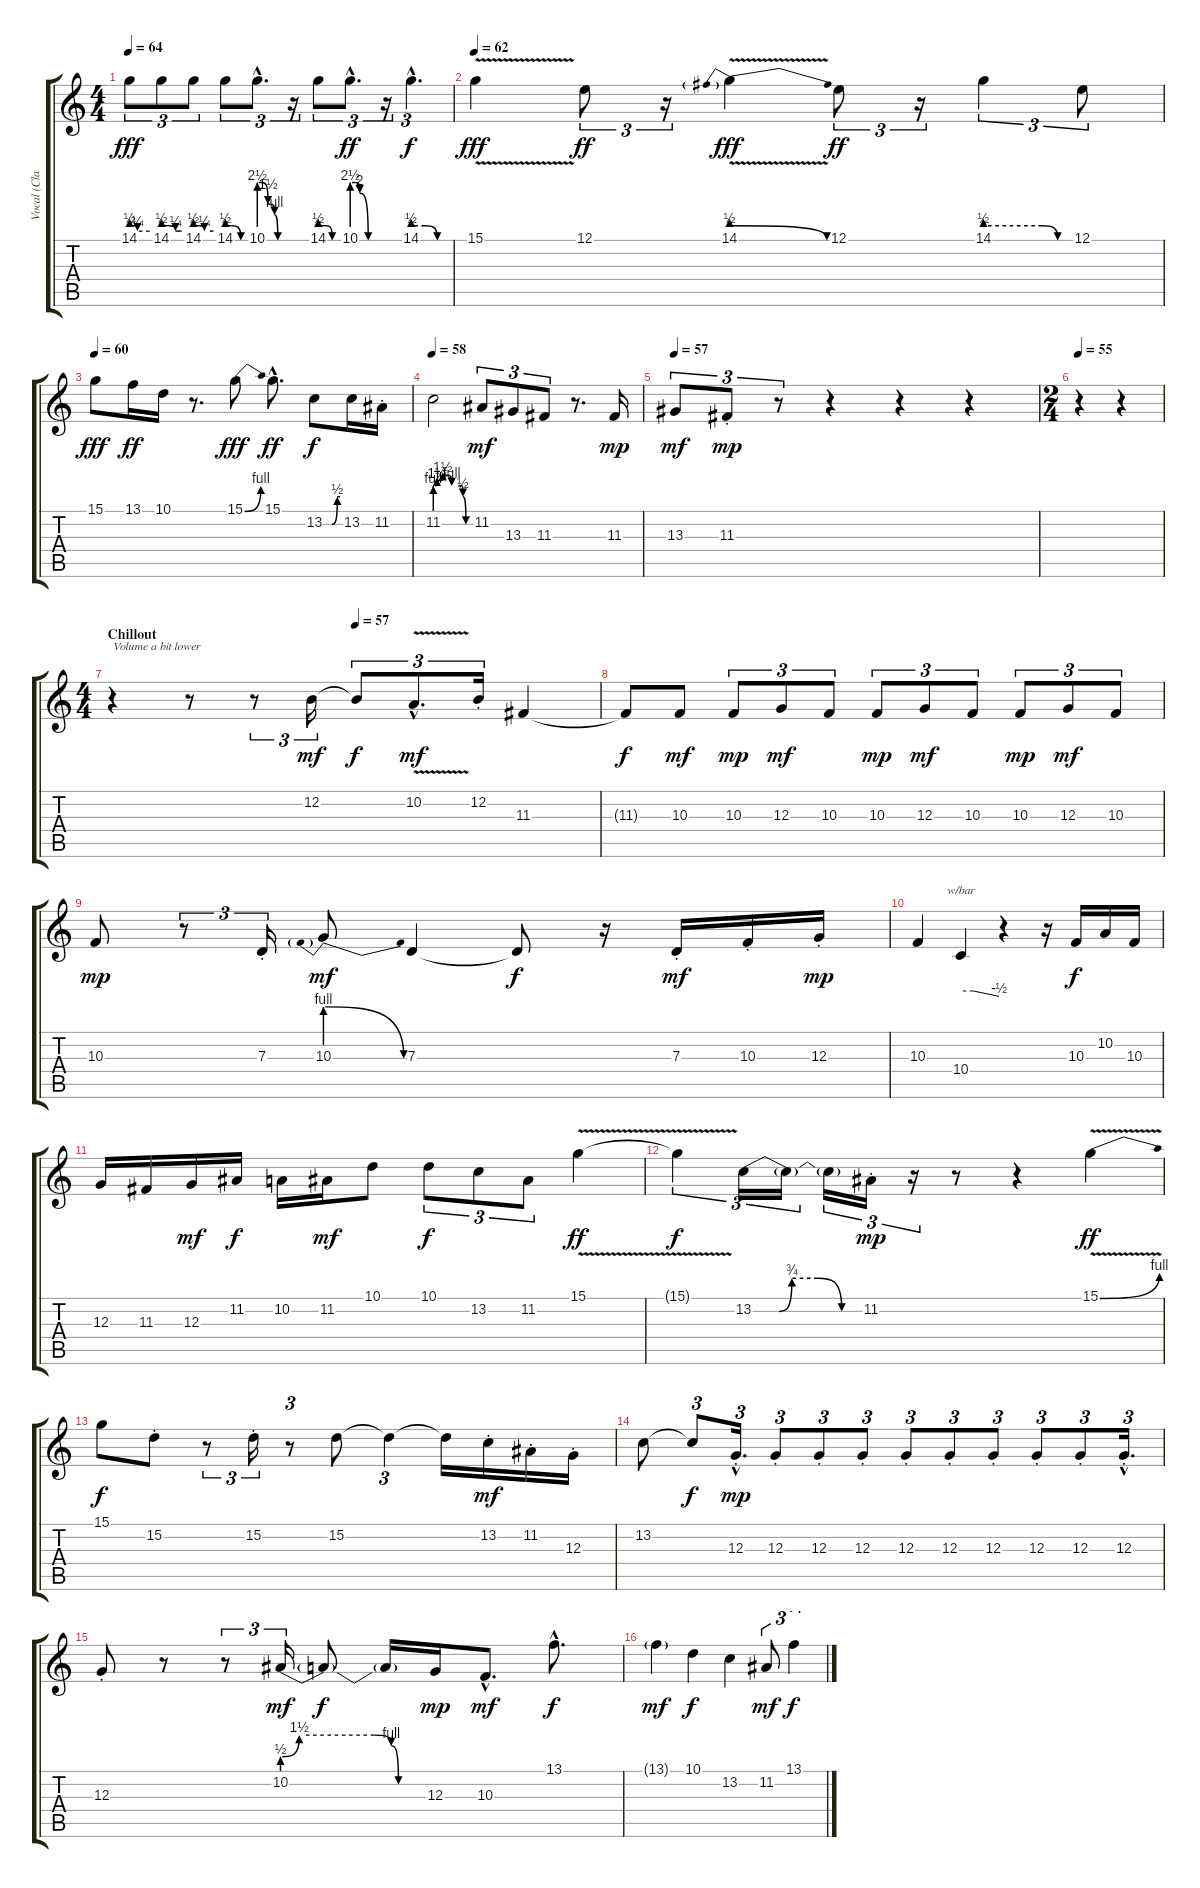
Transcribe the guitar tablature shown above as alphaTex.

\track ("Vocal (Clare Torry)" "Vocal (Cla") {instrument choiraahs}
\staff {score tabs}
\tuning (E4 B3 G3 D3 A2 E2) {hide}
\ts (4 4)
\tempo 64
\clef g2
\ks c
14.1{be (custom 0 2 10 2 20 1 60 1)}.8{tu (3 2) dy fff} 14.1{be (custom 0 2 20 2 40 1 60 1)}.8{tu (3 2)} 14.1{be (custom 0 2 15 2 30 1 60 1)}.8{tu (3 2)} 14.1{be (custom 0 2 15 2 45 0 60 0)}.8{tu (3 2)} 10.1{be (custom 0 10 7 10 22 6 28 6 38 4 46 0 60 0) hac}.8{d tu (3 2)} r.16{tu (3 2)} 14.1{be (custom 0 2 20 2 40 0 60 0)}.8{tu (3 2)} 10.1{be (custom 0 10 9 10 19 8 40 0 60 0) hac}.8{d tu (3 2) dy ff} r.16{tu (3 2)} 14.1{be (custom 0 2 20 2 40 0 60 0) hac}.4{d tu (3 2) dy f} |
\tempo 62
15.1{v}.4{dy fff} 12.1.8{tu (3 2) dy ff} r.16{tu (3 2)} 14.1{be (prebendrelease 0 2 60 0) v}.4{dy fff} 12.1.8{tu (3 2) dy ff} r.16{tu (3 2)} 14.1{be (custom 0 2 40 2 51 0 60 0)}.4{tu (3 2)} 12.1.8{tu (3 2)} |
\tempo 60
15.1.8{dy fff} 13.1.16{dy ff} 10.1.16 r.8{d} 15.1{be (bend 0 0 60 4)}.8{dy fff} 15.1{hac}.8{d dy ff} 13.2{be (custom 0 0 30 0 50 2 60 2)}.8{dy f} 13.2.16 11.2{st}.16 |
\tempo 58
11.2{be (custom 0 4 3 5 9 5 13 6 20 6 28 4 45 4 47 2 52 0 60 0)}.2 11.2.8{tu (3 2) dy mf} 13.3.8{tu (3 2)} 11.3.8{tu (3 2)} r.8{d} 11.3.16{dy mp} |
\tempo 57
13.3.8{tu (3 2) dy mf} 11.3{st}.8{tu (3 2) dy mp} r.8{tu (3 2)} r.4 r.4 r.4 |
\ts (2 4)
\tempo 55
r.4 r.4 |
\ts (4 4)
\section ("" "Chillout")
\tempo (57 0.5)
r.4{txt "Volume a bit lower" volume 13} r.8 r.8{tu (3 2)} 12.2.16{tu (3 2) dy mf} 12.2{t}.8{tu (3 2) dy f} 10.2{v hac}.8{d tu (3 2) dy mf} 12.2{st}.16{tu (3 2)} 11.3.4 |
11.3{t}.8{dy f} 10.3.8{dy mf} 10.3.8{tu (3 2) dy mp} 12.3.8{tu (3 2) dy mf} 10.3.8{tu (3 2)} 10.3.8{tu (3 2) dy mp} 12.3.8{tu (3 2) dy mf} 10.3.8{tu (3 2)} 10.3.8{tu (3 2) dy mp} 12.3.8{tu (3 2) dy mf} 10.3.8{tu (3 2)} |
10.3.8{dy mp} r.8{tu (3 2)} 7.3{st}.16{tu (3 2)} 10.3{be (prebendrelease 0 4 60 0)}.8{dy mf} 7.3.4 7.3{t}.8{dy f} r.16 7.3{st}.16{dy mf} 10.3{st}.16 12.3{st}.16{dy mp} |
10.3.4 10.4.4{tbe (custom default 0 0 20 0 60 -2)} r.4 r.16 10.3.16{dy f} 10.2.16 10.3.16 |
12.3.16 11.3.16 12.3.16{dy mf} 11.2.16{dy f} 10.2.16 11.2.16{dy mf} 10.1.8 10.1.8{tu (3 2) dy f} 13.2.8{tu (3 2)} 11.2.8{tu (3 2)} 15.1{v}.4{dy ff} |
15.1{t}.4{tu (3 2) dy f} 13.2{be (custom 0 0 14 0 21 3 35 3 48 0 60 0)}.16{tu (3 2)} 13.2{t}.16{tu (3 2)} 13.2{t}.16{tu (3 2)} 11.2{st}.16{tu (3 2) dy mp} r.16{tu (3 2)} r.8 r.4 15.1{be (bend 0 0 60 4) v}.4{dy ff} |
15.1.8{dy f} 15.2{st}.8 r.8{tu (3 2)} 15.2{st}.16{tu (3 2)} r.8{tu (3 2)} 15.2.8 15.2{t}.4{tu (3 2)} 15.2{t}.16 13.2{st}.16{dy mf} 11.2{st}.16 12.3{st}.16 |
13.2.8 13.2{t}.8{tu (3 2) dy f} 12.3{hac st}.16{d tu (3 2) dy mp} 12.3{st}.8{tu (3 2)} 12.3{st}.8{tu (3 2)} 12.3{st}.8{tu (3 2)} 12.3{st}.8{tu (3 2)} 12.3{st}.8{tu (3 2)} 12.3{st}.8{tu (3 2)} 12.3{st}.8{tu (3 2)} 12.3{st}.8{tu (3 2)} 12.3{hac st}.16{d tu (3 2)} |
12.3{st}.8 r.8 r.8{tu (3 2)} 10.2{be (custom 0 2 7 6 38 6 45 4 48 0 60 0)}.16{tu (3 2) dy mf} 10.2{t}.8{dy f} 10.2{t}.16 12.3.16{dy mp} 10.3{hac}.8{d dy mf} 13.1{hac}.8{d dy f} |
13.1{g}.4{dy mf} 10.1.4{dy f} 13.2.4 11.2.8{tu (3 2) dy mf} 13.1.4{tu (3 2) dy f}
